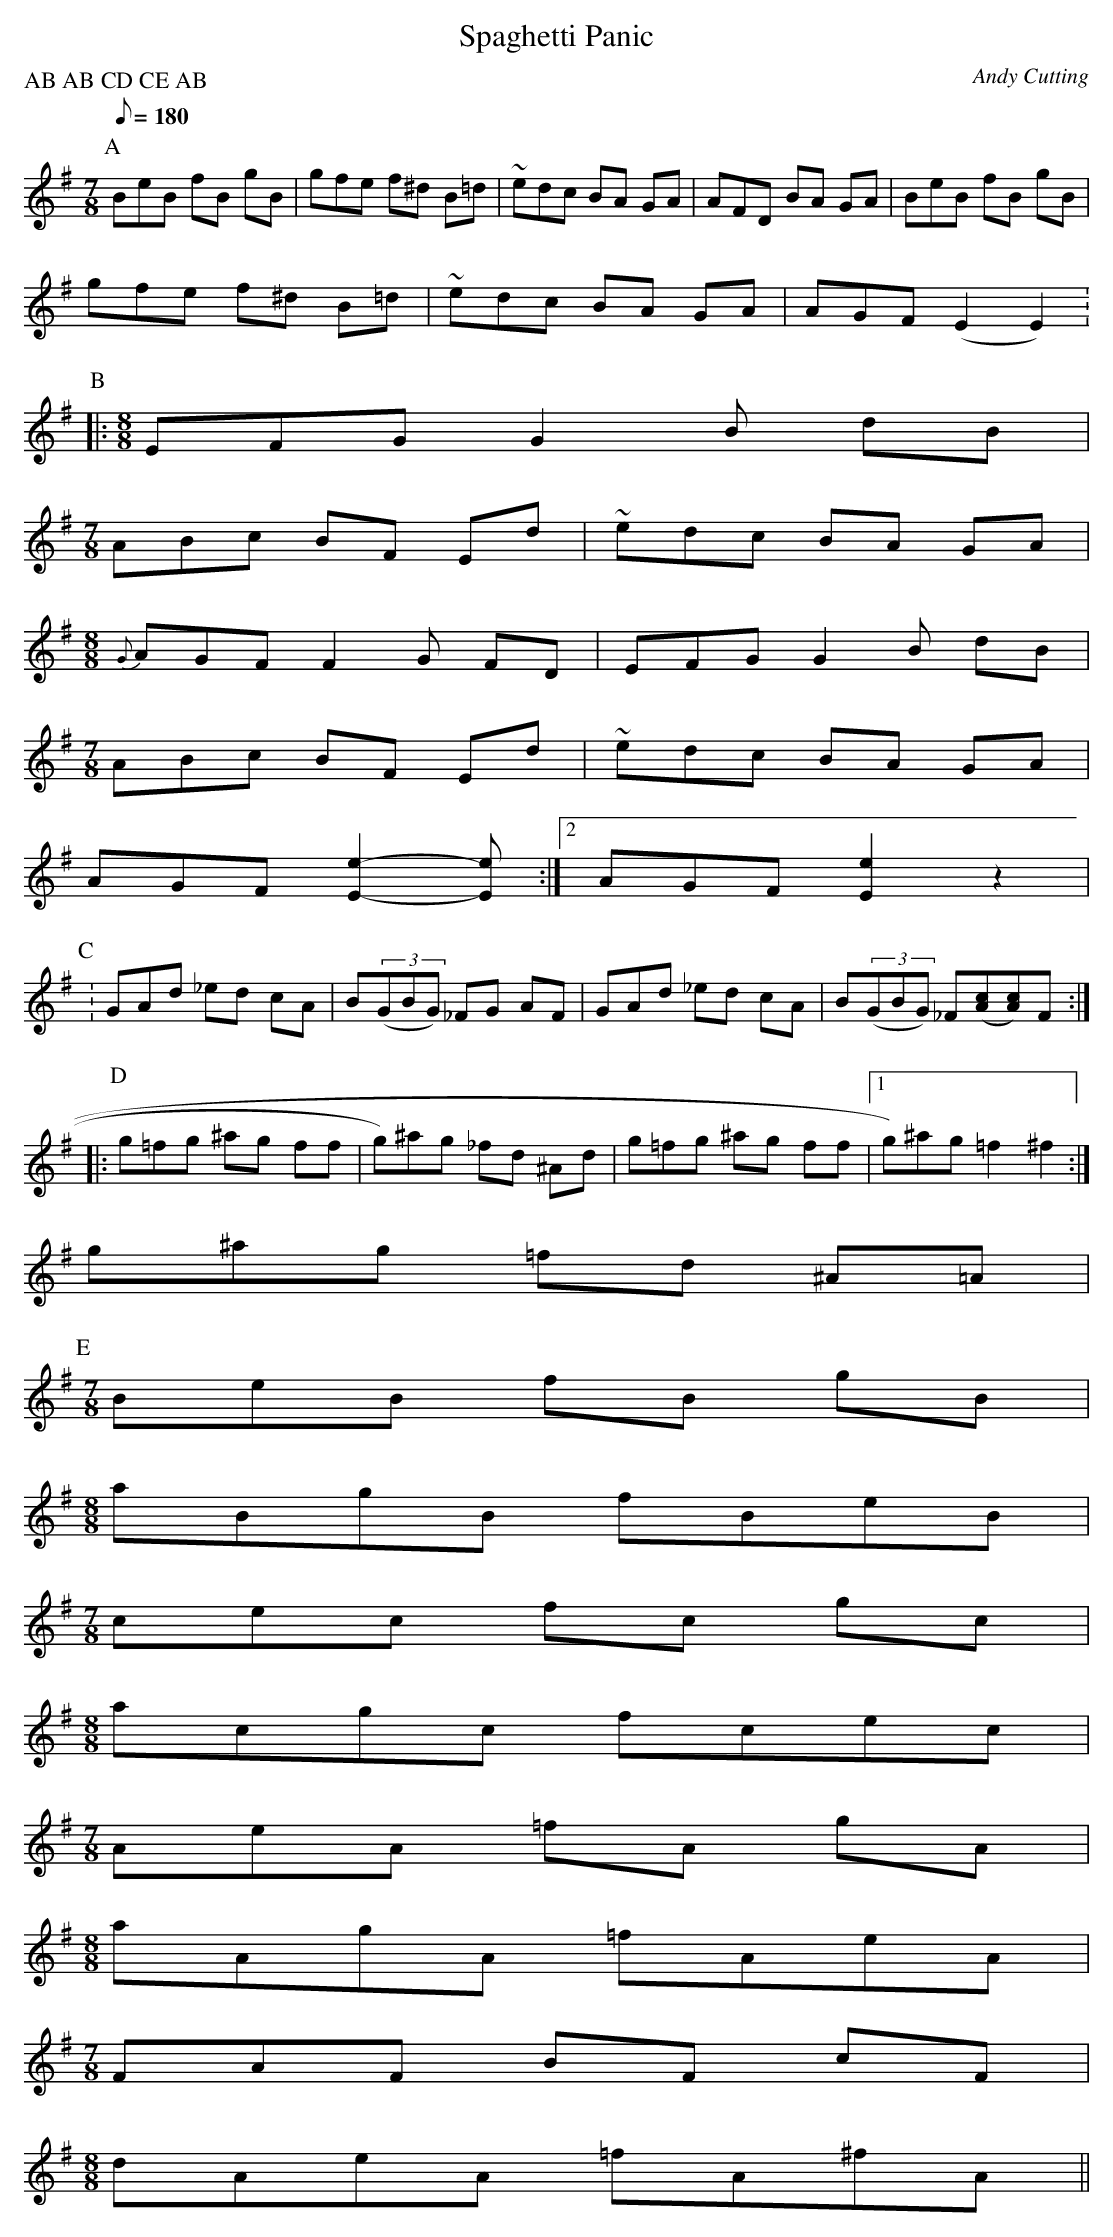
X:1
T:Spaghetti Panic
M:7/8
L:1/8
Q:1/8=180
C:Andy Cutting
P:AB AB CD CE AB
K:Em
P:A
BeB fB gB | gfe f^d B=d | ~edc BA GA | AFD BA GA | BeB fB gB |
gfe f^d B=d | ~edc BA GA | AGF (E2E2):
P:B
|:
M:8/8
EFG G2B dB |
M:7/8
ABc BF Ed | ~edc BA GA |
M:8/8
{G}AGF F2G FD | EFG G2B dB |
M:7/8
ABc BF Ed | ~edc BA GA |
1AGF[E2e2]-[Ee] :|2AGF[E2e2]z2 |
P:C
: GAd _ed cA | B((3GBG) _FG AF | GAd _ed cA | B((3GBG) _F([Ac][Ac])F::
P:D
g=fg ^ag f^(f | g)^ag _fd ^Ad | g=fg ^ag f^(f |1g)^ag=f2 ^f2:|
2g^ag =fd ^A=A |
P:E
M:7/8
BeB fB gB |
M:8/8
aBgB fBeB |
M:7/8
cec fc gc |
M:8/8
acgc fcec |
M:7/8
AeA =fA gA |
M:8/8
aAgA =fAeA |
M:7/8
FAF BF cF |
M:8/8
dAeA =fA^fA ||
